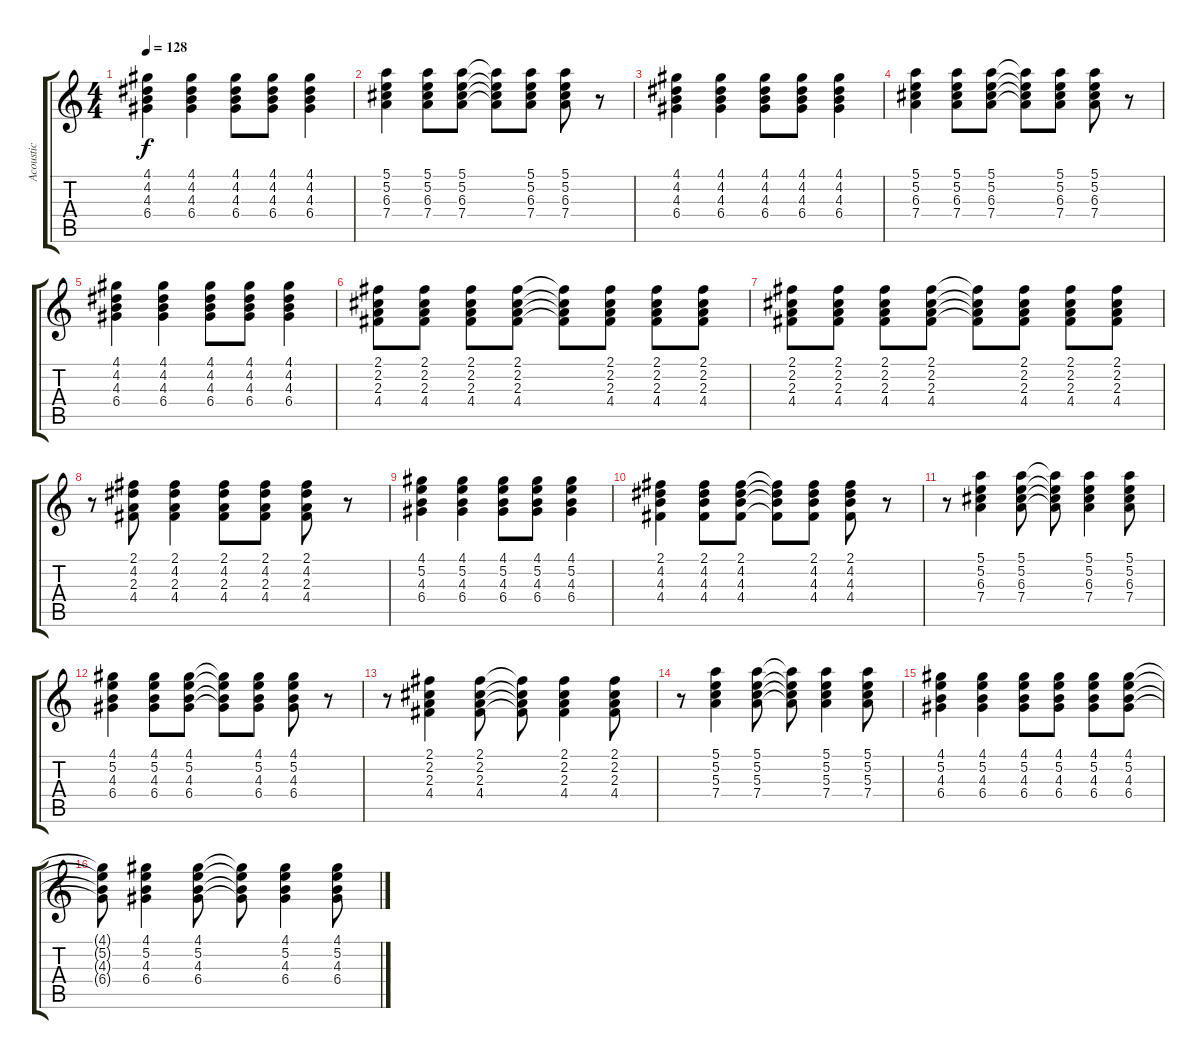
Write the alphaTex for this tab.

\track ("Acoustic" "Acoustic") {instrument acousticguitarsteel}
\staff {score tabs}
\tuning (E4 B3 G3 D3 A2 E2) {hide}
\ts (4 4)
\tempo 128
\clef g2
\ks c
(4.1 4.2 4.3 6.4).4{dy f} (4.1 4.2 4.3 6.4).4 (4.1 4.2 4.3 6.4).8 (4.1 4.2 4.3 6.4).8 (4.1 4.2 4.3 6.4).4 |
(5.1 5.2 6.3 7.4).4 (5.1 5.2 6.3 7.4).8 (5.1 5.2 6.3 7.4).8 (5.1{t} 5.2{t} 6.3{t} 7.4{t}).8 (5.1 5.2 6.3 7.4).8 (5.1 5.2 6.3 7.4).8 r.8 |
(4.1 4.2 4.3 6.4).4 (4.1 4.2 4.3 6.4).4 (4.1 4.2 4.3 6.4).8 (4.1 4.2 4.3 6.4).8 (4.1 4.2 4.3 6.4).4 |
(5.1 5.2 6.3 7.4).4 (5.1 5.2 6.3 7.4).8 (5.1 5.2 6.3 7.4).8 (5.1{t} 5.2{t} 6.3{t} 7.4{t}).8 (5.1 5.2 6.3 7.4).8 (5.1 5.2 6.3 7.4).8 r.8 |
(4.1 4.2 4.3 6.4).4 (4.1 4.2 4.3 6.4).4 (4.1 4.2 4.3 6.4).8 (4.1 4.2 4.3 6.4).8 (4.1 4.2 4.3 6.4).4 |
(2.1 2.2 2.3 4.4).8 (2.1 2.2 2.3 4.4).8 (2.1 2.2 2.3 4.4).8 (2.1 2.2 2.3 4.4).8 (2.1{t} 2.2{t} 2.3{t} 4.4{t}).8 (2.1 2.2 2.3 4.4).8 (2.1 2.2 2.3 4.4).8 (2.1 2.2 2.3 4.4).8 |
(2.1 2.2 2.3 4.4).8 (2.1 2.2 2.3 4.4).8 (2.1 2.2 2.3 4.4).8 (2.1 2.2 2.3 4.4).8 (2.1{t} 2.2{t} 2.3{t} 4.4{t}).8 (2.1 2.2 2.3 4.4).8 (2.1 2.2 2.3 4.4).8 (2.1 2.2 2.3 4.4).8 |
r.8 (2.1 4.2 2.3 4.4).8 (2.1 4.2 2.3 4.4).4 (2.1 4.2 2.3 4.4).8 (2.1 4.2 2.3 4.4).8 (2.1 4.2 2.3 4.4).8 r.8 |
(4.1 5.2 4.3 6.4).4 (4.1 5.2 4.3 6.4).4 (4.1 5.2 4.3 6.4).8 (4.1 5.2 4.3 6.4).8 (4.1 5.2 4.3 6.4).4 |
(2.1 4.2 4.3 4.4).4 (2.1 4.2 4.3 4.4).8 (2.1 4.2 4.3 4.4).8 (2.1{t} 4.2{t} 4.3{t} 4.4{t}).8 (2.1 4.2 4.3 4.4).8 (2.1 4.2 4.3 4.4).8 r.8 |
r.8 (5.1 5.2 6.3 7.4).4 (5.1 5.2 6.3 7.4).8 (5.1{t} 5.2{t} 6.3{t} 7.4{t}).8 (5.1 5.2 6.3 7.4).4 (5.1 5.2 6.3 7.4).8 |
(4.1 5.2 4.3 6.4).4 (4.1 5.2 4.3 6.4).8 (4.1 5.2 4.3 6.4).8 (4.1{t} 5.2{t} 4.3{t} 6.4{t}).8 (4.1 5.2 4.3 6.4).8 (4.1 5.2 4.3 6.4).8 r.8 |
r.8 (2.1 2.2 2.3 4.4).4 (2.1 2.2 2.3 4.4).8 (2.1{t} 2.2{t} 2.3{t} 4.4{t}).8 (2.1 2.2 2.3 4.4).4 (2.1 2.2 2.3 4.4).8 |
r.8 (5.1 5.2 5.3 7.4).4 (5.1 5.2 5.3 7.4).8 (5.1{t} 5.2{t} 5.3{t} 7.4{t}).8 (5.1 5.2 5.3 7.4).4 (5.1 5.2 5.3 7.4).8 |
(4.1 5.2 4.3 6.4).4 (4.1 5.2 4.3 6.4).4 (4.1 5.2 4.3 6.4).8 (4.1 5.2 4.3 6.4).8 (4.1 5.2 4.3 6.4).8 (4.1 5.2 4.3 6.4).8 |
(4.1{t} 5.2{t} 4.3{t} 6.4{t}).8 (4.1 5.2 4.3 6.4).4 (4.1 5.2 4.3 6.4).8 (4.1{t} 5.2{t} 4.3{t} 6.4{t}).8 (4.1 5.2 4.3 6.4).4 (4.1 5.2 4.3 6.4).8
